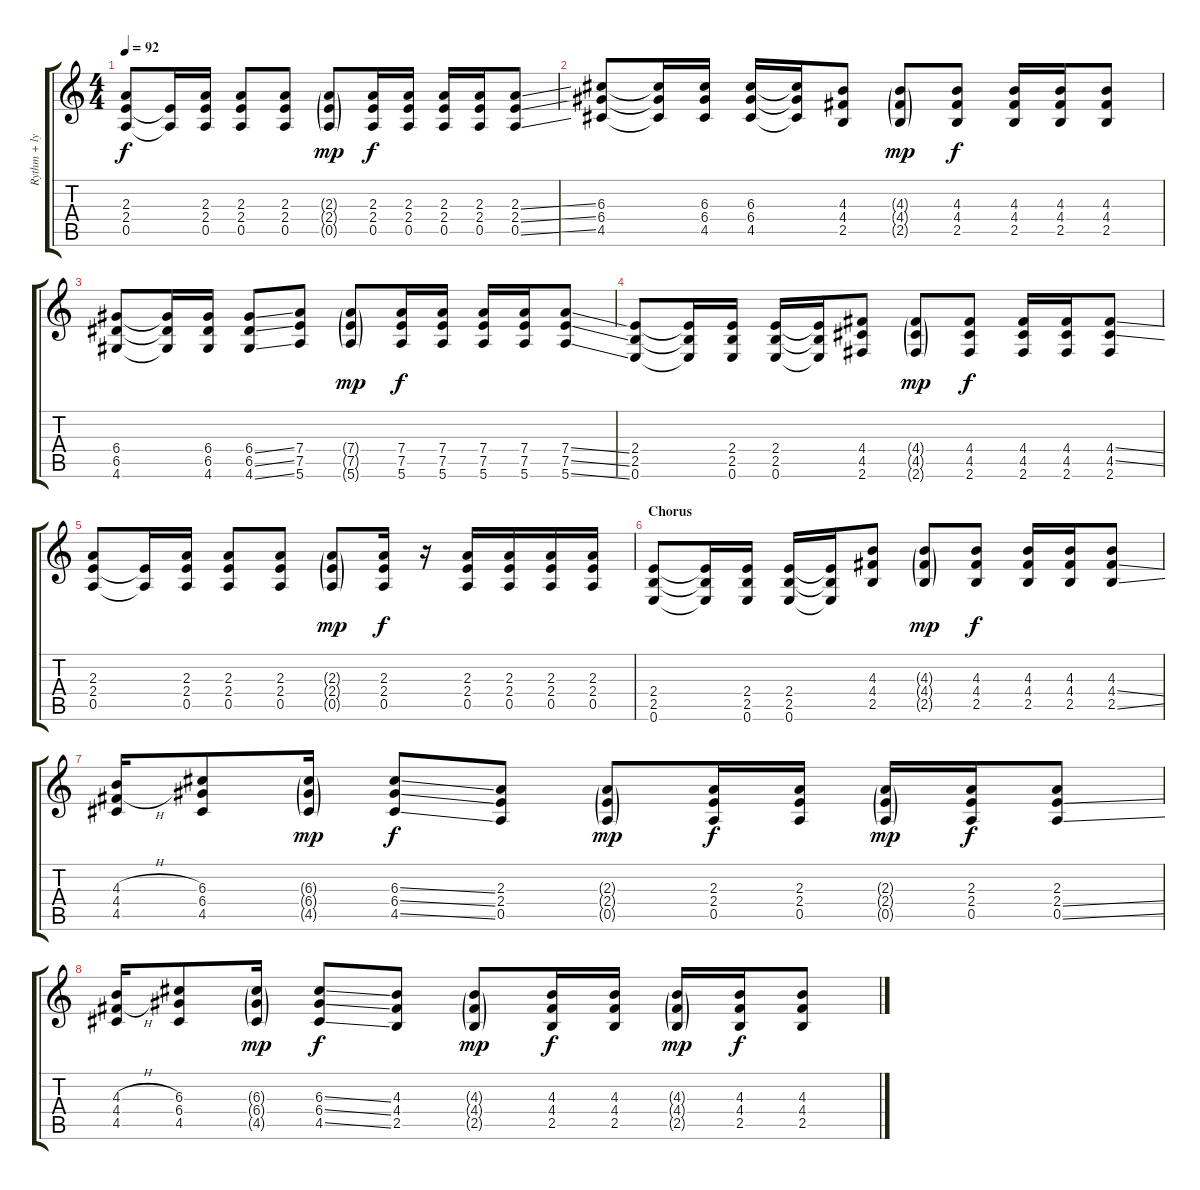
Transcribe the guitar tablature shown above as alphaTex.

\track ("Rythm + lyrics" "Rythm + ly") {instrument electricguitarclean}
\staff {score tabs}
\tuning (E4 B3 G3 D3 A2 E2) {hide}
\ts (4 4)
\tempo 92
\clef g2
\ks c
(2.3 2.4 0.5).8{dy f} (2.4{t} 0.5{t}).16 (2.3 2.4 0.5).16 (2.3 2.4 0.5).8 (2.3 2.4 0.5).8 (2.3{g} 2.4{g} 0.5{g}).8{dy mp} (2.3 2.4 0.5).16{dy f} (2.3 2.4 0.5).16 (2.3 2.4 0.5).16 (2.3 2.4 0.5).16 (2.3{ss} 2.4{ss} 0.5{ss}).8 |
(6.3 6.4 4.5).8 (6.3{t} 6.4{t} 4.5{t}).16 (6.3 6.4 4.5).16 (6.3 6.4 4.5).16 (6.3{t} 6.4{t} 4.5{t}).16 (4.3 4.4 2.5).8 (4.3{g} 4.4{g} 2.5{g}).8{dy mp} (4.3 4.4 2.5).8{dy f} (4.3 4.4 2.5).16 (4.3 4.4 2.5).16 (4.3 4.4 2.5).8 |
(6.4 6.5 4.6).8 (6.4{t} 6.5{t} 4.6{t}).16 (6.4 6.5 4.6).16 (6.4{ss} 6.5{ss} 4.6{ss}).8 (7.4 7.5 5.6).8 (7.4{g} 7.5{g} 5.6{g}).8{dy mp} (7.4 7.5 5.6).16{dy f} (7.4 7.5 5.6).16 (7.4 7.5 5.6).16 (7.4 7.5 5.6).16 (7.4{ss} 7.5{ss} 5.6{ss}).8 |
(2.4 2.5 0.6).8 (2.4{t} 2.5{t} 0.6{t}).16 (2.4 2.5 0.6).16 (2.4 2.5 0.6).16 (2.4{t} 2.5{t} 0.6{t}).16 (4.4 4.5 2.6).8 (4.4{g} 4.5{g} 2.6{g}).8{dy mp} (4.4 4.5 2.6).8{dy f} (4.4 4.5 2.6).16 (4.4 4.5 2.6).16 (4.4{ss} 4.5{ss} 2.6).8 |
(2.3 2.4 0.5).8 (2.4{t} 0.5{t}).16 (2.3 2.4 0.5).16 (2.3 2.4 0.5).8 (2.3 2.4 0.5).8 (2.3{g} 2.4{g} 0.5{g}).8{dy mp} (2.3 2.4 0.5).16{dy f} r.16 (2.3 2.4 0.5).16 (2.3 2.4 0.5).16 (2.3 2.4 0.5).16 (2.3 2.4 0.5).16 |
\section ("" "Chorus")
(2.4 2.5 0.6).8 (2.4{t} 2.5{t} 0.6{t}).16 (2.4 2.5 0.6).16 (2.4 2.5 0.6).16 (2.4{t} 2.5{t} 0.6{t}).16 (4.3 4.4 2.5).8 (4.3{g} 4.4{g} 2.5{g}).8{dy mp} (4.3 4.4 2.5).8{dy f} (4.3 4.4 2.5).16 (4.3 4.4 2.5).16 (4.3 4.4{ss} 2.5{ss}).8 |
(4.3{h} 4.4{h} 4.5).16 (6.3 6.4 4.5).8 (6.3{g} 6.4{g} 4.5{g}).16{dy mp} (6.3{ss} 6.4{ss} 4.5{ss}).8{dy f} (2.3 2.4 0.5).8 (2.3{g} 2.4{g} 0.5{g}).8{dy mp} (2.3 2.4 0.5).16{dy f} (2.3 2.4 0.5).16 (2.3{g} 2.4{g} 0.5{g}).16{dy mp} (2.3 2.4 0.5).16{dy f} (2.3 2.4{ss} 0.5{ss}).8 |
(4.3{h} 4.4{h} 4.5).16 (6.3 6.4 4.5).8 (6.3{g} 6.4{g} 4.5{g}).16{dy mp} (6.3{ss} 6.4{ss} 4.5{ss}).8{dy f} (4.3 4.4 2.5).8 (4.3{g} 4.4{g} 2.5{g}).8{dy mp} (4.3 4.4 2.5).16{dy f} (4.3 4.4 2.5).16 (4.3{g} 4.4{g} 2.5{g}).16{dy mp} (4.3 4.4 2.5).16{dy f} (4.3 4.4{ss} 2.5{ss}).8
